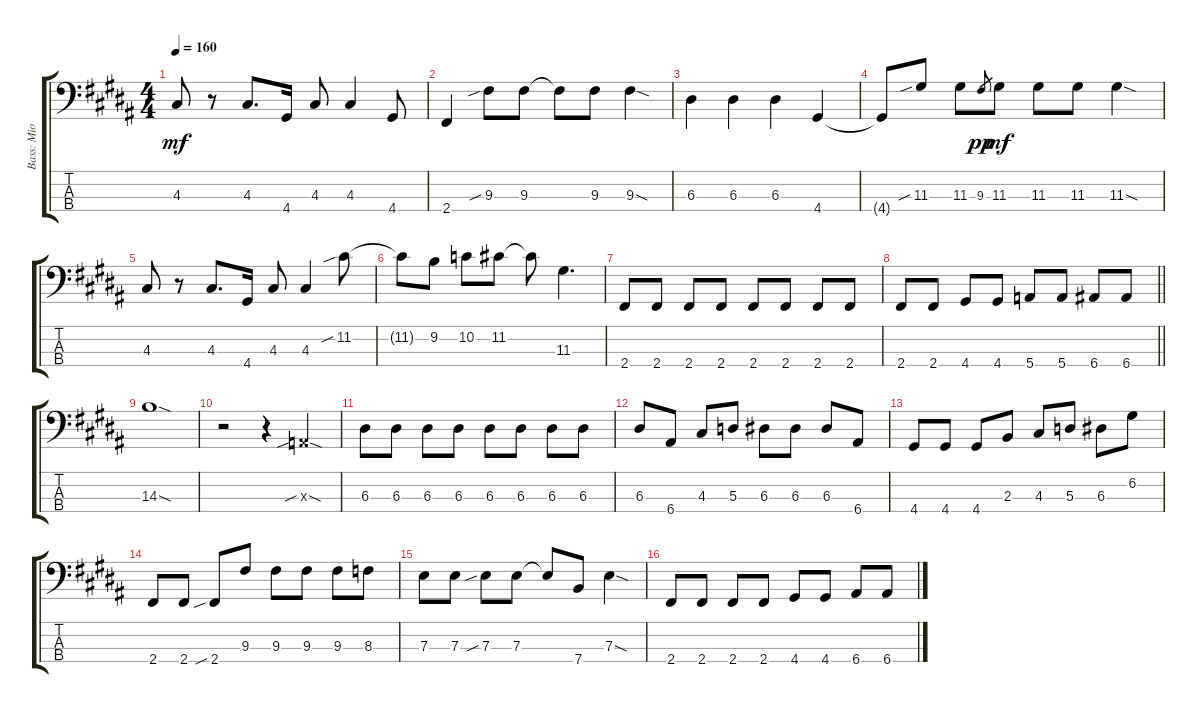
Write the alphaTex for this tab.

\track ("Bass: Mio Akiyama" "Bass: Mio ") {instrument electricbassfinger}
\staff {score tabs}
\tuning (G2 D2 A1 E1) {hide}
\ts (4 4)
\tempo 160
\clef f4
\ks b
4.3.8{dy mf} r.8 4.3.8{d} 4.4.16 4.3.8 4.3.4 4.4.8 |
2.4.4 9.3{sib}.8 9.3.8 9.3{t}.8 9.3.8 9.3{sod}.4 |
6.3.4 6.3.4 6.3.4 4.4.4 |
4.4{t}.8 11.3{sib}.8 11.3.8 9.3.8{gr dy pp} 11.3.8{dy mf} 11.3.8 11.3.8 11.3{sod}.4 |
4.3.8 r.8 4.3.8{d} 4.4.16 4.3.8 4.3.4 11.2{sib}.8 |
11.2{t}.8 9.2.8 10.2.8 11.2.8 11.2{t}.8 11.3.4{d} |
2.4.8 2.4.8 2.4.8 2.4.8 2.4.8 2.4.8 2.4.8 2.4.8 |
\barLineRight lightlight
2.4.8 2.4.8 4.4.8 4.4.8 5.4.8 5.4.8 6.4.8 6.4.8 |
\section ("" "")
14.3{sod}.1 |
r.2 r.4 0.3{sib sod x}.4 |
6.3.8 6.3.8 6.3.8 6.3.8 6.3.8 6.3.8 6.3.8 6.3.8 |
6.3.8 6.4.8 4.3.8 5.3.8 6.3.8 6.3.8 6.3.8 6.4.8 |
4.4.8 4.4.8 4.4.8 2.3.8 4.3.8 5.3.8 6.3.8 6.2.8 |
2.4.8 2.4.8 2.4{sib}.8 9.3.8 9.3.8 9.3.8 9.3.8 8.3.8 |
7.3.8 7.3.8 7.3{sib}.8 7.3.8 7.3{t}.8 7.4.8 7.3{sod}.4 |
2.4.8 2.4.8 2.4.8 2.4.8 4.4.8 4.4.8 6.4.8 6.4.8
